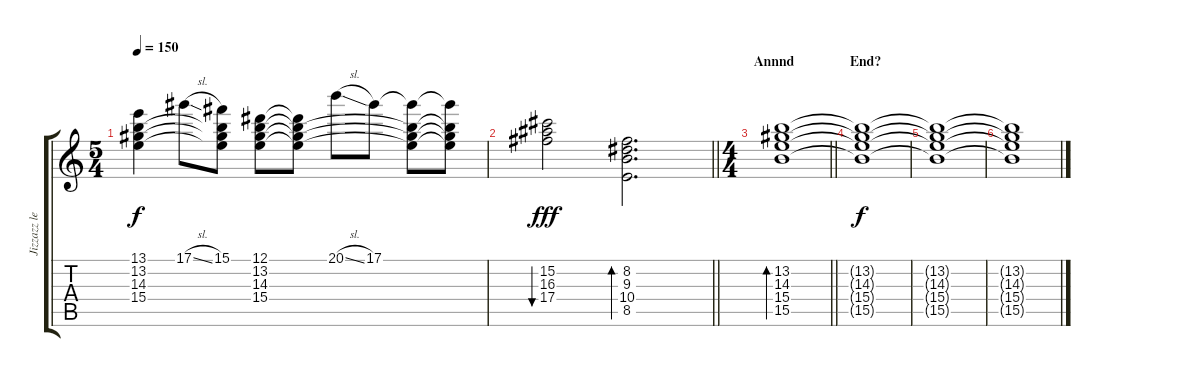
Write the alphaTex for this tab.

\track ("Jizzazz lead" "Jizzazz le") {instrument electricguitarjazz}
\staff {score tabs}
\tuning (Eb4 Bb3 Gb3 Db3 Ab2 Eb2) {hide}
\ts (5 4)
\tempo 150
\clef g2
\ks c
(13.1 13.2 14.3 15.4).4{dy f} 17.1{sl}.8 (15.1 13.2{t} 14.3{t} 15.4{t}).8 (12.1 13.2 14.3 15.4).8 (12.1{t} 13.2{t} 14.3{t} 15.4{t}).8 20.1{sl}.8 17.1.8 (17.1{t} 13.2{t} 14.3{t} 15.4{t}).8 (17.1{t} 13.2{t} 14.3{t} 15.4{t}).8 |
\barLineRight lightlight
(15.2 16.3 17.4).2{bu 240 dy fff} (8.2 9.3 10.4 8.5).2{d bd 240} |
\ts (4 4)
\section ("" "Annnd")
\barLineRight lightlight
(13.2 14.3 15.4 15.5).1{bd 240} |
\section ("" "End?")
(13.2{t} 14.3{t} 15.4{t} 15.5{t}).1{dy f} |
(13.2{t} 14.3{t} 15.4{t} 15.5{t}).1 |
(13.2{t} 14.3{t} 15.4{t} 15.5{t}).1
